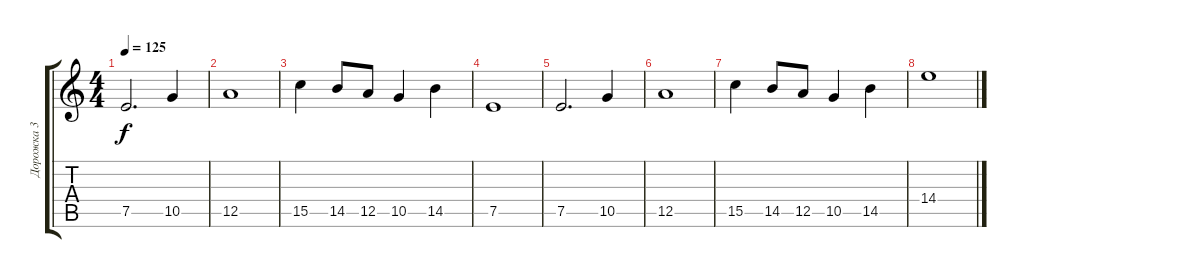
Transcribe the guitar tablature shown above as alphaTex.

\track ("Дорожка 3" "Дорожка 3") {instrument contrabass}
\staff {score tabs}
\tuning (E4 B3 G3 D3 A2 E2) {hide}
\ts (4 4)
\tempo 125
\clef g2
\ks c
7.5.2{d dy f} 10.5.4 |
12.5.1 |
15.5.4 14.5.8 12.5.8 10.5.4 14.5.4 |
7.5.1 |
7.5.2{d} 10.5.4 |
12.5.1 |
15.5.4 14.5.8 12.5.8 10.5.4 14.5.4 |
14.4.1
